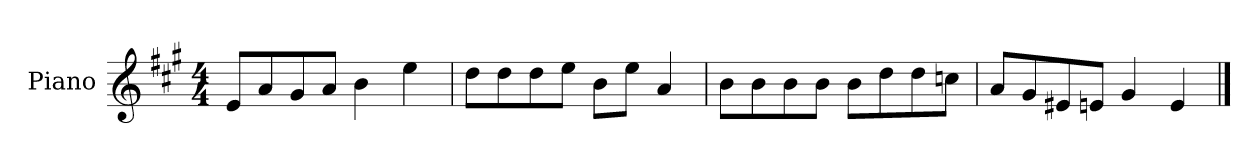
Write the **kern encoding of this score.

**kern
*part1
*staff1
*I"Piano
*I'P-no
*clefG2
*k[f#c#g#]
*M4/4
*MM90
=1
8e/L
8a/
8g#/
8a/J
4b\
4ee\
=2
8dd\L
8dd\
8dd\
8ee\J
8b\L
8ee\J
4a/
=3
8b\L
8b\
8b\
8b\J
8b\L
8dd\
8dd\
8ccn\J
=4
8a/L
8g#/
8e#X/
8en/J
4g#/
4e/
==
*-
